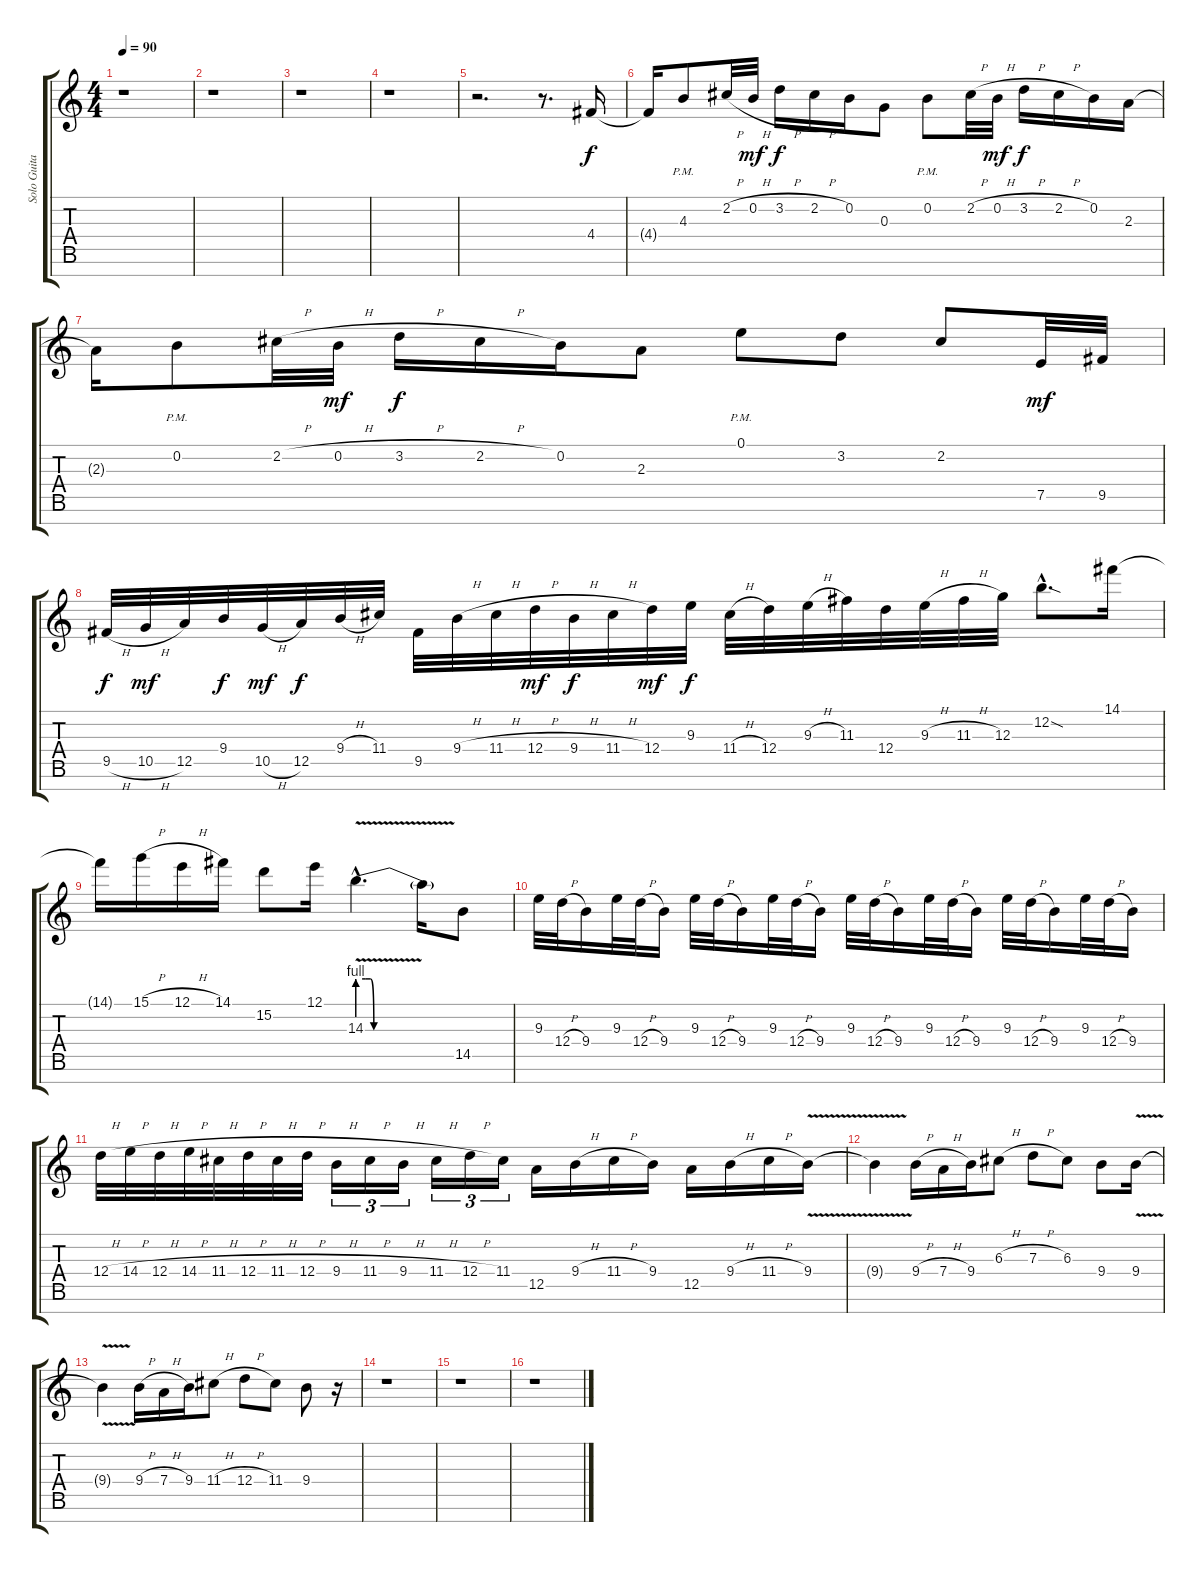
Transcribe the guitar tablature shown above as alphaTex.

\track ("Solo Guitar 1 (7 strings)" "Solo Guita") {instrument overdrivenguitar}
\staff {score tabs}
\tuning (E4 B3 G3 D3 A2 E2 B1) {hide}
\ts (4 4)
\tempo 90
\clef g2
\ks c
r.1{dy f} |
r.1 |
r.1 |
r.1 |
r.2{d} r.8{d} 4.4.16 |
4.4{t}.16 4.3{pm}.8 2.2{h}.32 0.2{h}.32{dy mf} 3.2{h}.16{dy f} 2.2{h}.16 0.2.16 0.3.8 0.2{pm}.8 2.2{h}.32 0.2{h}.32{dy mf} 3.2{h}.16{dy f} 2.2{h}.16 0.2.16 2.3.16 |
2.3{t}.16 0.2{pm}.8 2.2{h}.32 0.2{h}.32{dy mf} 3.2{h}.16{dy f} 2.2{h}.16 0.2.16 2.3.8 0.1{pm}.8 3.2.8 2.2.8 7.5.32{dy mf} 9.5.32 |
9.5{h}.32{dy f} 10.5{h}.32{dy mf} 12.5.32 9.4.32{dy f} 10.5{h}.32{dy mf} 12.5.32{dy f} 9.4{h}.32 11.4.32 9.5.32 9.4{h}.32 11.4{h}.32 12.4{h}.32{dy mf} 9.4{h}.32{dy f} 11.4{h}.32 12.4.32{dy mf} 9.3.32{dy f} 11.4{h}.32 12.4.32 9.3{h}.32 11.3.32 12.4.32 9.3{h}.32 11.3{h}.32 12.3.32 12.2{sod hac}.8{d} 14.1.16 |
14.1{t}.16 15.1{h}.16 12.1{h}.16 14.1.16 15.2.8 12.1.16 14.3{be (custom 0 4 5 4 8 4 10 0 14 0 20 0 45 0 60 0) v hac}.4{d} 14.3{t}.16 14.5.8 |
9.3.32 12.4{h}.32 9.4.16 9.3.32 12.4{h}.32 9.4.16 9.3.32 12.4{h}.32 9.4.16 9.3.32 12.4{h}.32 9.4.16 9.3.32 12.4{h}.32 9.4.16 9.3.32 12.4{h}.32 9.4.16 9.3.32 12.4{h}.32 9.4.16 9.3.32 12.4{h}.32 9.4.16 |
12.4{h}.32 14.4{h}.32 12.4{h}.32 14.4{h}.32 11.4{h}.32 12.4{h}.32 11.4{h}.32 12.4{h}.32 9.4{h}.16{tu (3 2)} 11.4{h}.16{tu (3 2)} 9.4{h}.16{tu (3 2)} 11.4{h}.16{tu (3 2)} 12.4{h}.16{tu (3 2)} 11.4.16{tu (3 2)} 12.5.16 9.4{h}.16 11.4{h}.16 9.4.16 12.5.16 9.4{h}.16 11.4{h}.16 9.4{v}.16 |
9.4{t}.4 9.4{h}.16 7.4{h}.16 9.4.16 6.3{h}.8 7.3{h}.8 6.3.8 9.4.8 9.4{v}.16 |
9.4{t}.4 9.4{h}.16 7.4{h}.16 9.4.16 11.4{h}.8 12.4{h}.8 11.4.8 9.4.8 r.16 |
r.1 |
r.1 |
r.1
